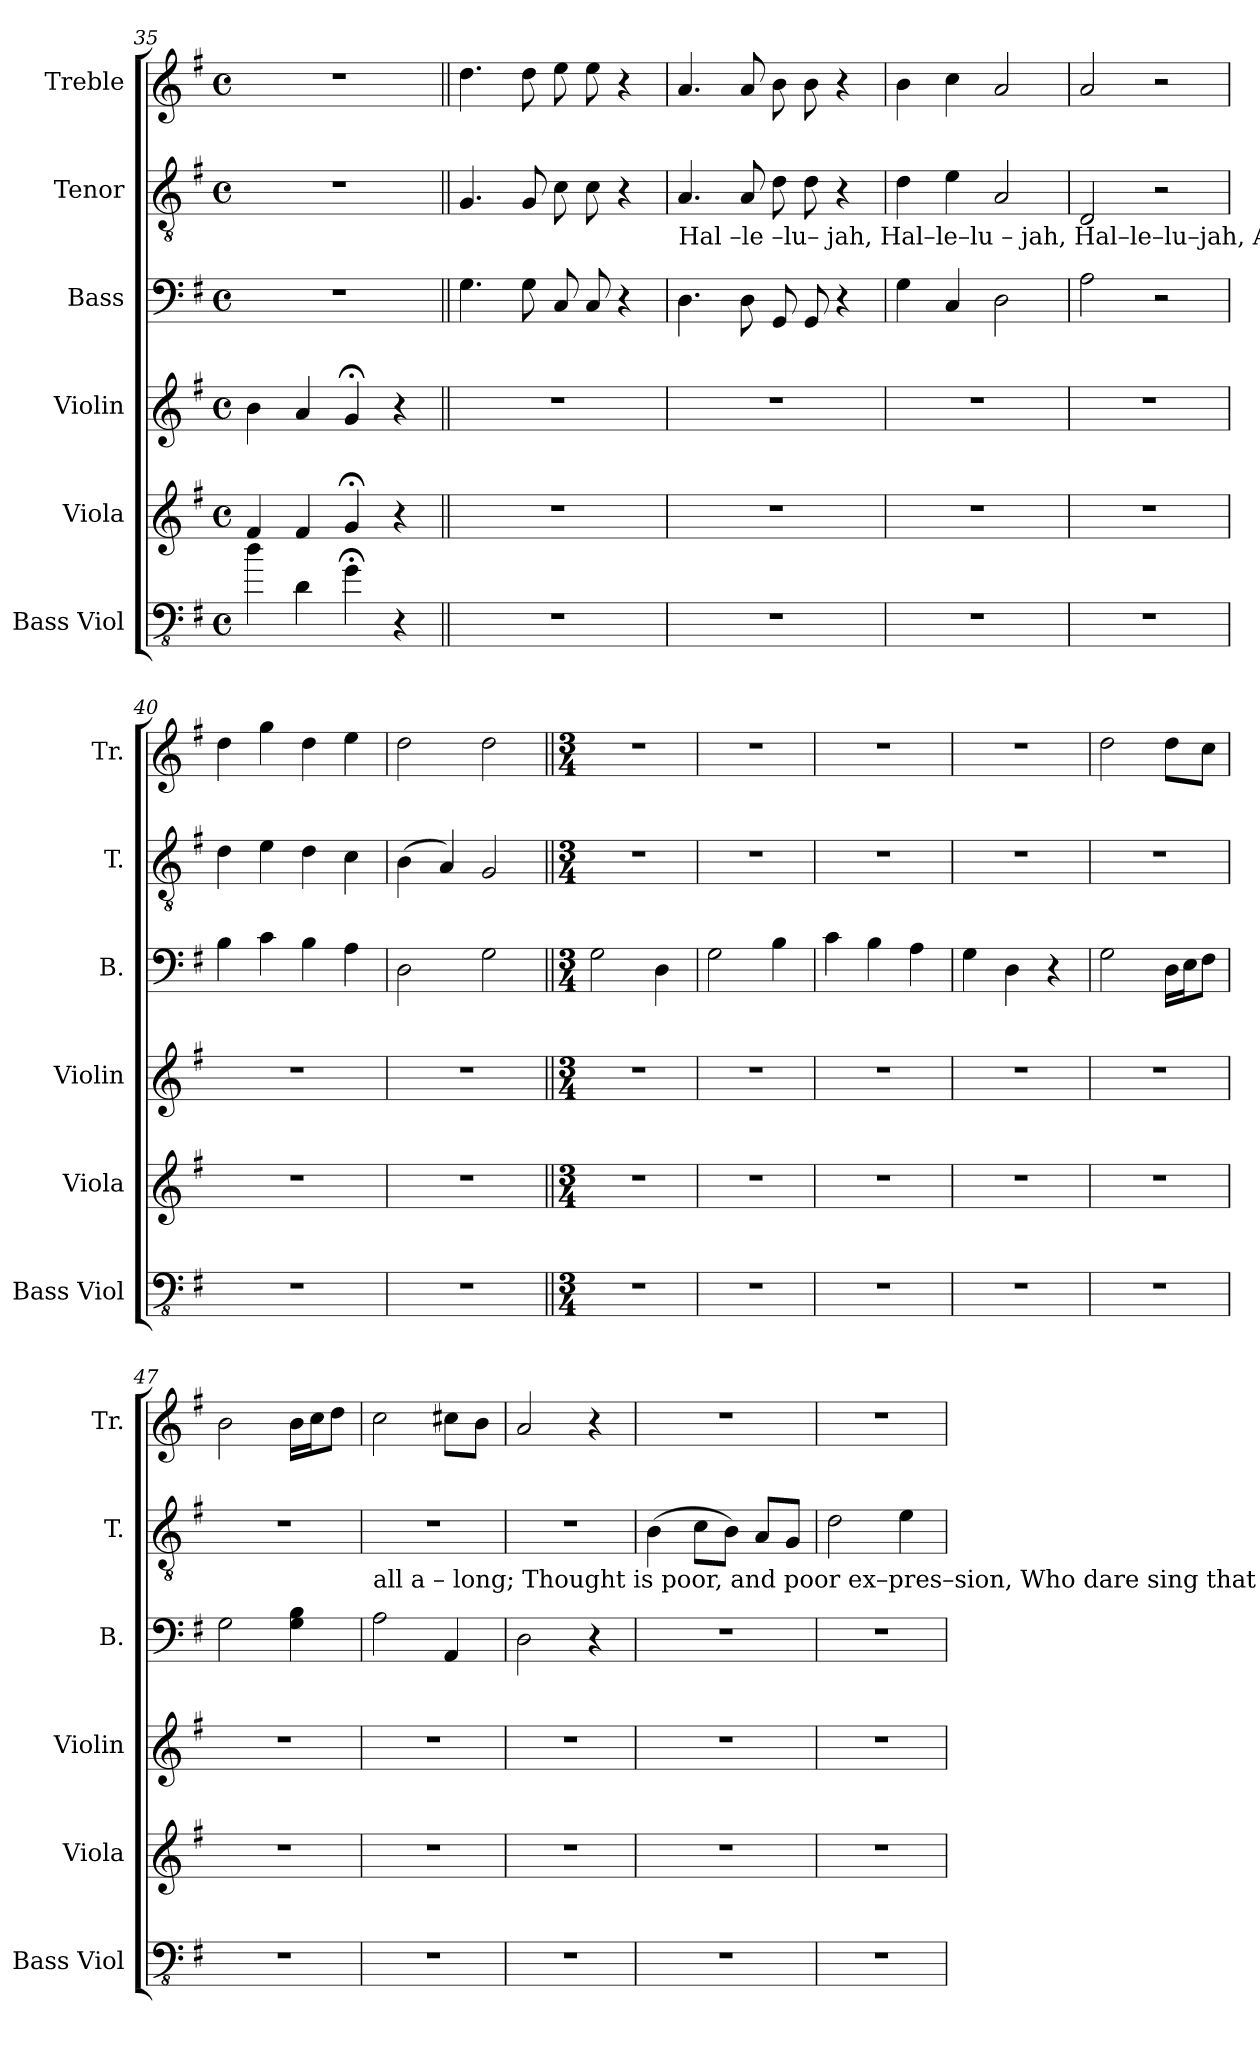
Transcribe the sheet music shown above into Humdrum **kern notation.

**kern	**kern	**kern	**kern	**kern	**kern
*part6	*part5	*part4	*part3	*part2	*part1
*staff6	*staff5	*staff4	*staff3	*staff2	*staff1
*I"Bass Viol	*I"Viola	*I"Violin	*I"Bass	*I"Tenor	*I"Treble
*I'Bass Viol	*I'Viola	*I'Violin	*I'B.	*I'T.	*I'Tr.
*clefFv4	*clefG2	*clefG2	*clefF4	*clefGv2	*clefG2
*ITrd7c12	*	*	*	*	*
*k[f#]	*k[f#]	*k[f#]	*k[f#]	*k[f#]	*k[f#]
*M4/4	*M4/4	*M4/4	*M4/4	*M4/4	*M4/4
*met(c)	*met(c)	*met(c)	*met(c)	*met(c)	*met(c)
=35	=35	=35	=35	=35	=35
4D\	4f#/	4b\	1r	1r	1r
4DD\	4f#/	4a/	.	.	.
4GG;<\	4g;</	4g;</	.	.	.
4r	4r	4r	.	.	.
=36||	=36||	=36||	=36||	=36||	=36||
1r	1r	1r	4.G\	4.G/	4.dd\
.	.	.	8G\	8G/	8dd\
.	.	.	8C/	8c\	8ee\
.	.	.	8C/	8c\	8ee\
.	.	.	4r	4r	4r
!!LO:LB:g=z
=37	=37	=37	=37	=37	=37
!	!	!	!	!LO:TX:b:t=Hal –le –lu– jah,        Hal–le–lu –  jah,        Hal–le–lu–jah, A – men.          But thy rich, thy free redemption,     Dark through  brightness	!
1r	1r	1r	4.D\	4.A/	4.a/
.	.	.	8D\	8A/	8a/
.	.	.	8GG/	8d\	8b\
.	.	.	8GG/	8d\	8b\
.	.	.	4r	4r	4r
=38	=38	=38	=38	=38	=38
1r	1r	1r	4G\	4d\	4b\
.	.	.	4C/	4e\	4cc\
.	.	.	2D\	2A/	2a/
=39	=39	=39	=39	=39	=39
1r	1r	1r	2A\	2D/	2a/
.	.	.	2r	2r	2r
=40	=40	=40	=40	=40	=40
1r	1r	1r	4B\	4d\	4dd\
.	.	.	4c\	4e\	4gg\
.	.	.	4B\	4d\	4dd\
.	.	.	4A\	4c\	4ee\
=41	=41	=41	=41	=41	=41
1r	1r	1r	2D\	(4B\	2dd\
.	.	.	.	4A/)	.
.	.	.	2G\	2G/	2dd\
=42||	=42||	=42||	=42||	=42||	=42||
*M3/4	*M3/4	*M3/4	*M3/4	*M3/4	*M3/4
2.r	2.r	2.r	2G\	2.r	2.r
.	.	.	4D\	.	.
=43	=43	=43	=43	=43	=43
2.r	2.r	2.r	2G\	2.r	2.r
.	.	.	4B\	.	.
=44	=44	=44	=44	=44	=44
2.r	2.r	2.r	4c\	2.r	2.r
.	.	.	4B\	.	.
.	.	.	4A\	.	.
=45	=45	=45	=45	=45	=45
2.r	2.r	2.r	4G\	2.r	2.r
.	.	.	4D\	.	.
.	.	.	4r	.	.
=46	=46	=46	=46	=46	=46
2.r	2.r	2.r	2G\	2.r	2dd\
.	.	.	16D\LL	.	8dd\L
.	.	.	16E\J	.	.
.	.	.	8F#\J	.	8cc\J
=47	=47	=47	=47	=47	=47
2.r	2.r	2.r	2G\	2.r	2b\
.	.	.	4G\ 4B\	.	16b\LL
.	.	.	.	.	16cc\J
.	.	.	.	.	8dd\J
!!LO:LB:g=z
=48	=48	=48	=48	=48	=48
!	!	!	!	!LO:TX:b:t=all         a     –    long;          Thought       is         poor,  and  poor    ex–pres–sion,      Who  dare  sing         that      aw     –     ful     song ?	!
2.r	2.r	2.r	2A\	2.r	2cc\
.	.	.	4AA/	.	8cc#X\L
.	.	.	.	.	8b\J
=49	=49	=49	=49	=49	=49
2.r	2.r	2.r	2D\	2.r	2a/
.	.	.	4r	.	4r
=50	=50	=50	=50	=50	=50
2.r	2.r	2.r	2.r	(4B\	2.r
.	.	.	.	8c\L	.
.	.	.	.	8B\J)	.
.	.	.	.	8A/L	.
.	.	.	.	8G/J	.
=51	=51	=51	=51	=51	=51
2.r	2.r	2.r	2.r	2d\	2.r
.	.	.	.	4e\	.
=	=	=	=	=	=
*-	*-	*-	*-	*-	*-
